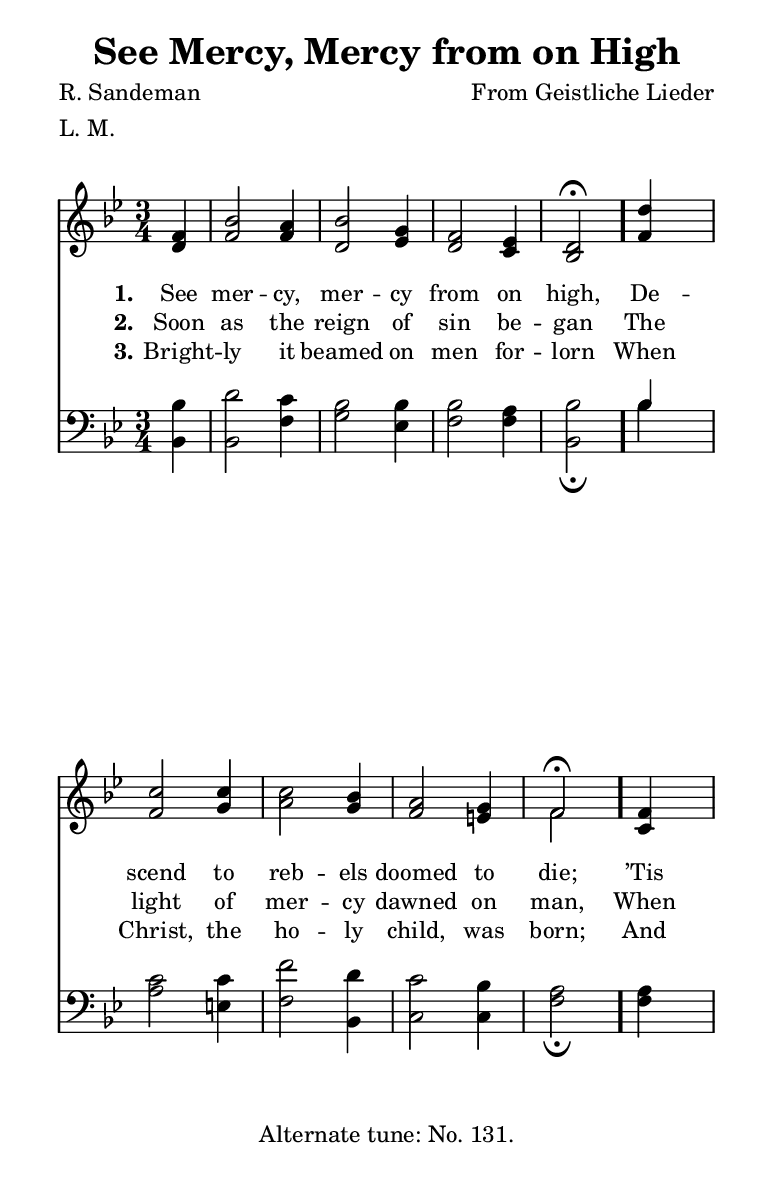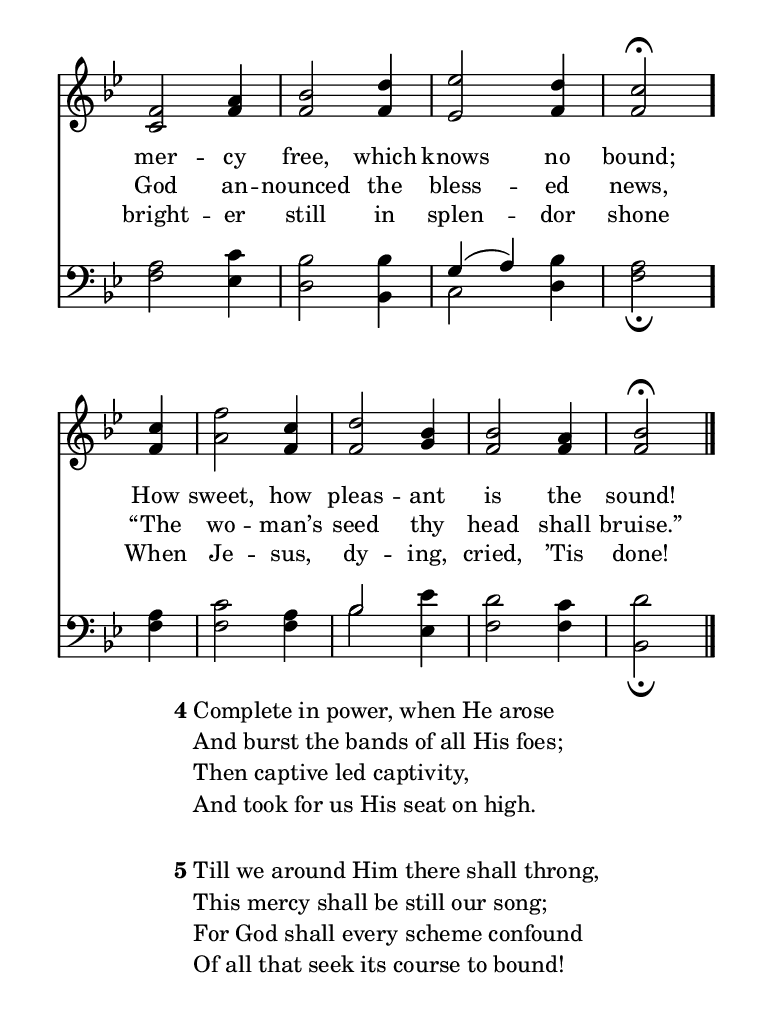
\include "common/global.ily"
\paper {
  \include "common/paper.ily"
  system-count = #(cond (is-eogsized 3) (#t #f))
  oddFooterMarkup = \markup { \fill-line { \on-the-fly \first-page "Alternate tune: No. 131." } }
}

\header{
  %gospel
  hymnnumber = "116"
  title = "See Mercy, Mercy from on High"
  tunename = "Dusseldorf"
  meter = "L. M."
  poet = "R. Sandeman"
  composer = "From Geistliche Lieder"
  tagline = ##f
}

% for fermata in MIDI
ta = { \tempo 4=100 }
tb = { \tempo 4=50 }

patternAA = { \ta c4 | c2 c4 | c2 c4 | c2 c4 | \tb c2^\fermata }
patternAB = { \ta c4 | c2 c4 | c2 c4 | c2 c4 | \tb c2          }

patternBA = { \ta c4 | c2 c4 | c2 c4 | c4( c4) c4 | \tb c2     }
patternBB = { \ta c4 | c2 c4 | c2 c4 | c2 c4 | \tb c2_\fermata }

global = {
  \include "common/overrides.ily"
  \override Staff.TimeSignature.style = #'numbered
  \time 3/4
  \override Score.MetronomeMark.transparent = ##t % hide all fermata changes too
  \ta
  \key bes \major
  \partial 4
  \autoBeamOff
}

notesSoprano = {
\global
\relative c' {

  \changePitch \patternAA { f | bes a | bes g | f ees | d }
  \changePitch \patternAA { d' | c c | c bes | a g | f }
  \changePitch \patternAA { f | f a | bes d | ees d | c }
  \changePitch \patternAA { c | f c | d bes | bes a | bes }

  \bar "|."

}
}

notesAlto = {
\global
\relative e' {

  \changePitch \patternAB { d | f f | d ees | d c | bes }
  \changePitch \patternAB { f' | f g | a g | f e | f }
  \changePitch \patternAB { c | c f | f f | ees f | f }
  \changePitch \patternAB { f | a f | f g | f f | f }

}
}

notesTenor = {
\global
\relative a {

  \changePitch \patternAB { bes | d c | bes bes | bes a | bes }
  \changePitch \patternAB { bes | c c | f d | c bes | a }
  \changePitch \patternBA { a | a c | bes bes | g( a) bes | a }
  \changePitch \patternAB { a | c a | bes ees | d c | d }

}
}

notesBass = {
\global
\relative f, {

  \changePitch \patternBB { bes | bes f' | g ees | f f | bes, }
  \changePitch \patternBB { bes' | a e | f bes, | c c | f }
  \changePitch \patternBB { f | f ees | d bes | c d | f }
  \changePitch \patternBB { f | f f | bes ees, | f f | bes, }

}
}

wordsA = \lyricmode {
\set stanza = "1."

See mer -- cy, mer -- cy from on high, \bar "."
De -- scend to reb -- els doomed to die; \bar "."
’Tis mer -- cy free, which knows no bound; \bar "."
How sweet, how pleas -- ant is the sound! \bar "."

}

wordsB = \lyricmode {
\set stanza = "2."

Soon as the reign of sin be -- gan
The light of mer -- cy dawned on man,
When God an -- nounced the bless -- ed news,
“The wo -- man’s seed thy head shall bruise.”

}

wordsC = \lyricmode {
\set stanza = "3."

Bright -- ly it beamed on men for -- lorn
When Christ, the ho -- ly child, was born;
And bright -- er still in splen -- dor shone
When Je -- sus, dy -- ing, cried, ’Tis done!

}

wordsD = \markuplist {

\line { Complete in power, when He arose }
\line { And burst the bands of all His foes; }
\line { Then captive led captivity, }
\line { And took for us His seat on high. }

}

wordsE = \markuplist {

\line { Till we around Him there shall throng, }
\line { This mercy shall be still our song; }
\line { For God shall every scheme confound }
\line { Of all that seek its course to bound! }

}

\score {
  \context ChoirStaff <<
    \context Staff = upper <<
      \set Staff.autoBeaming = ##f
      \set ChoirStaff.systemStartDelimiter = #'SystemStartBar
      \set ChoirStaff.printPartCombineTexts = ##f
      \partcombine #'(2 . 11) \notesSoprano \notesAlto
      \context NullVoice = sopranos { \voiceOne << \notesSoprano >> }
      \context Lyrics = one   \lyricsto sopranos \wordsA
      \context Lyrics = two   \lyricsto sopranos \wordsB
      \context Lyrics = three \lyricsto sopranos \wordsC
    >>
    \context Staff = men <<
      \set Staff.autoBeaming = ##f
      \clef bass
      \set ChoirStaff.printPartCombineTexts = ##f
      \partcombine #'(2 . 11) \notesTenor \notesBass
    >>
  >>
  \layout {
    \include "common/layout.ily"
  }
  \midi{
    \include "common/midi.ily"
  }
}

\noPageBreak

\markup { \fill-line { \column {
  \line{ \bold 4 \column { \wordsD } } \combine \null \vspace #1
  \line{ \bold 5 \column { \wordsE } } \combine \null \vspace #1
  \vspace #3
} } }


\version "2.19.49"  % necessary for upgrading to future LilyPond versions.

% vi:set et ts=2 sw=2 ai nocindent syntax=lilypond:
